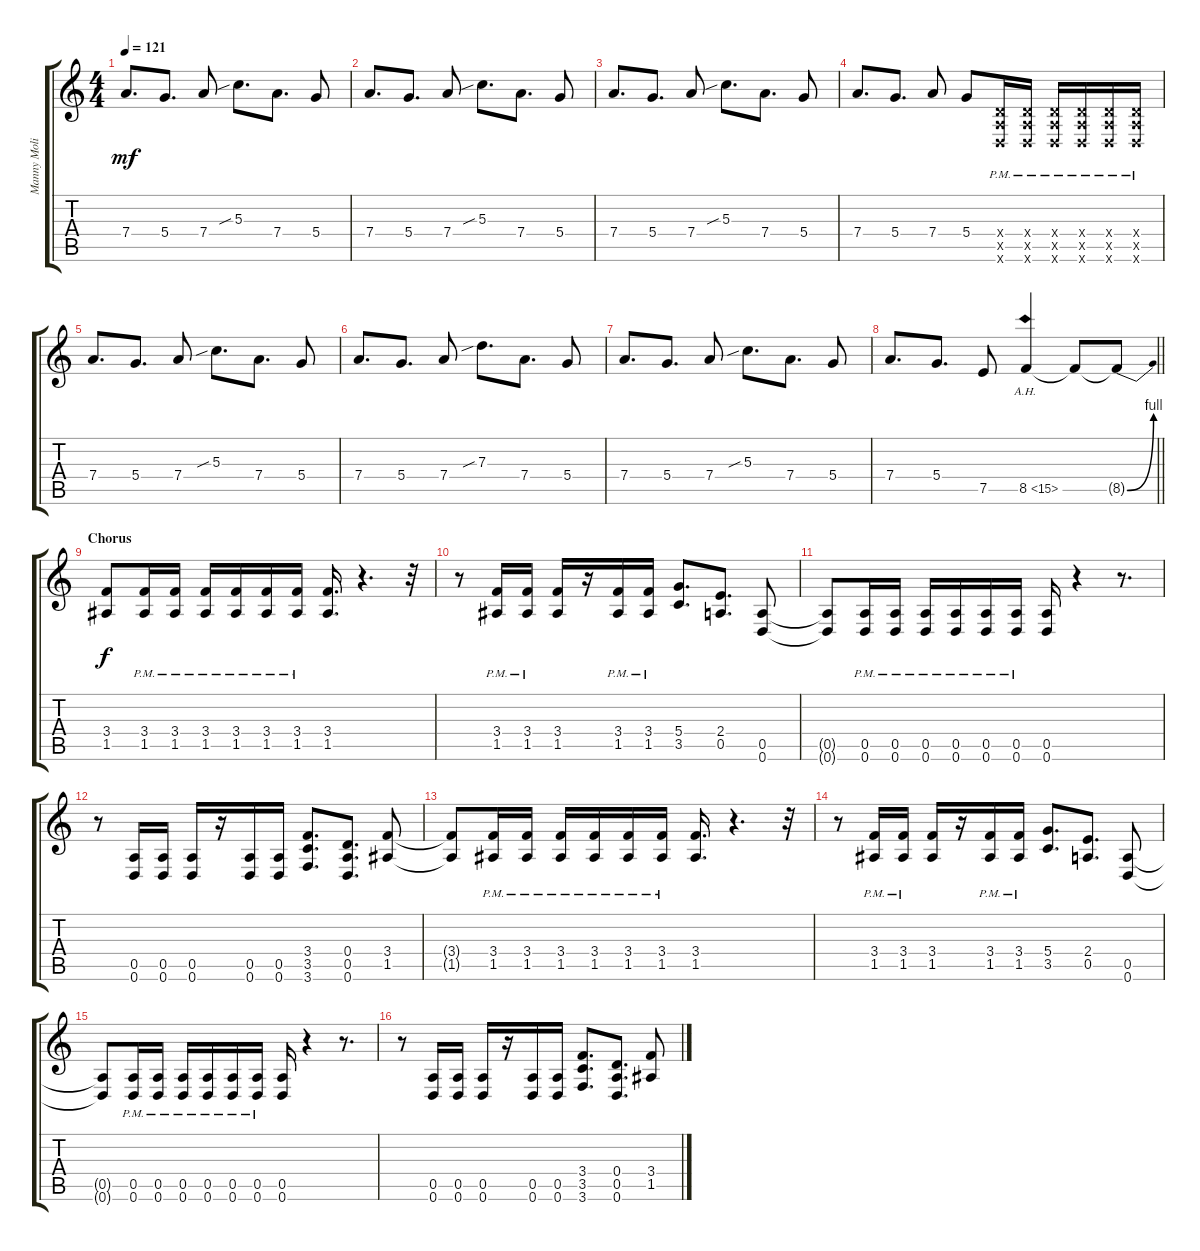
\track ("Manny Molina" "Manny Moli") {instrument distortionguitar}
\staff {score tabs}
\tuning (E4 B3 G3 D3 A2 D2) {hide}
\ts (4 4)
\tempo 121
\clef g2
\ks c
7.4.8{d dy mf instrument distortionguitar} 5.4.8{d} 7.4.8 5.3{sib}.8{d} 7.4.8{d} 5.4.8 |
7.4.8{d} 5.4.8{d} 7.4.8 5.3{sib}.8{d} 7.4.8{d} 5.4.8 |
7.4.8{d} 5.4.8{d} 7.4.8 5.3{sib}.8{d} 7.4.8{d} 5.4.8 |
7.4.8{d} 5.4.8{d} 7.4.8 5.4.8 (0.4{x} 0.5{x} 0.6{pm x}).16 (0.4{x} 0.5{x} 0.6{pm x}).16 (0.4{x} 0.5{x} 0.6{pm x}).16 (0.4{x} 0.5{x} 0.6{pm x}).16 (0.4{x} 0.5{x} 0.6{pm x}).16 (0.4{x} 0.5{x} 0.6{pm x}).16 |
7.4.8{d instrument distortionguitar} 5.4.8{d} 7.4.8 5.3{sib}.8{d} 7.4.8{d} 5.4.8 |
7.4.8{d} 5.4.8{d} 7.4.8 7.3{sib}.8{d} 7.4.8{d} 5.4.8 |
7.4.8{d} 5.4.8{d} 7.4.8 5.3{sib}.8{d} 7.4.8{d} 5.4.8 |
\barLineRight lightlight
7.4.8{d} 5.4.8{d} 7.5.8 8.5{ah 7}.4 8.5{t}.8 8.5{be (bend 0 0 60 4) t}.8 |
\section ("" "Chorus")
(3.4 1.5).8{dy f} (3.4{pm} 1.5{pm}).16 (3.4{pm} 1.5{pm}).16 (3.4{pm} 1.5{pm}).16 (3.4{pm} 1.5{pm}).16 (3.4{pm} 1.5{pm}).16 (3.4{pm} 1.5{pm}).16 (3.4 1.5).16{d} r.4{d} r.32 |
r.8 (3.4{pm} 1.5{pm}).16 (3.4{pm} 1.5{pm}).16 (3.4 1.5).16 r.16 (3.4{pm} 1.5{pm}).16 (3.4{pm} 1.5{pm}).16 (5.4 3.5).8{d} (2.4 0.5).8{d} (0.5 0.6).8 |
(0.5{t} 0.6{t}).8 (0.5{pm} 0.6{pm}).16 (0.5{pm} 0.6{pm}).16 (0.5{pm} 0.6{pm}).16 (0.5{pm} 0.6{pm}).16 (0.5{pm} 0.6{pm}).16 (0.5{pm} 0.6{pm}).16 (0.5 0.6).16 r.4 r.8{d} |
r.8 (0.5 0.6).16 (0.5 0.6).16 (0.5 0.6).16 r.16 (0.5 0.6).16 (0.5 0.6).16 (3.4 3.5 3.6).8{d} (0.4 0.5 0.6).8{d} (3.4 1.5).8 |
(3.4{t} 1.5{t}).8 (3.4{pm} 1.5{pm}).16 (3.4{pm} 1.5{pm}).16 (3.4{pm} 1.5{pm}).16 (3.4{pm} 1.5{pm}).16 (3.4{pm} 1.5{pm}).16 (3.4{pm} 1.5{pm}).16 (3.4 1.5).16{d} r.4{d} r.32 |
r.8 (3.4{pm} 1.5{pm}).16 (3.4{pm} 1.5{pm}).16 (3.4 1.5).16 r.16 (3.4{pm} 1.5{pm}).16 (3.4{pm} 1.5{pm}).16 (5.4 3.5).8{d} (2.4 0.5).8{d} (0.5 0.6).8 |
(0.5{t} 0.6{t}).8 (0.5{pm} 0.6{pm}).16 (0.5{pm} 0.6{pm}).16 (0.5{pm} 0.6{pm}).16 (0.5{pm} 0.6{pm}).16 (0.5{pm} 0.6{pm}).16 (0.5{pm} 0.6{pm}).16 (0.5 0.6).16 r.4 r.8{d} |
r.8 (0.5 0.6).16 (0.5 0.6).16 (0.5 0.6).16 r.16 (0.5 0.6).16 (0.5 0.6).16 (3.4 3.5 3.6).8{d} (0.4 0.5 0.6).8{d} (3.4 1.5).8
